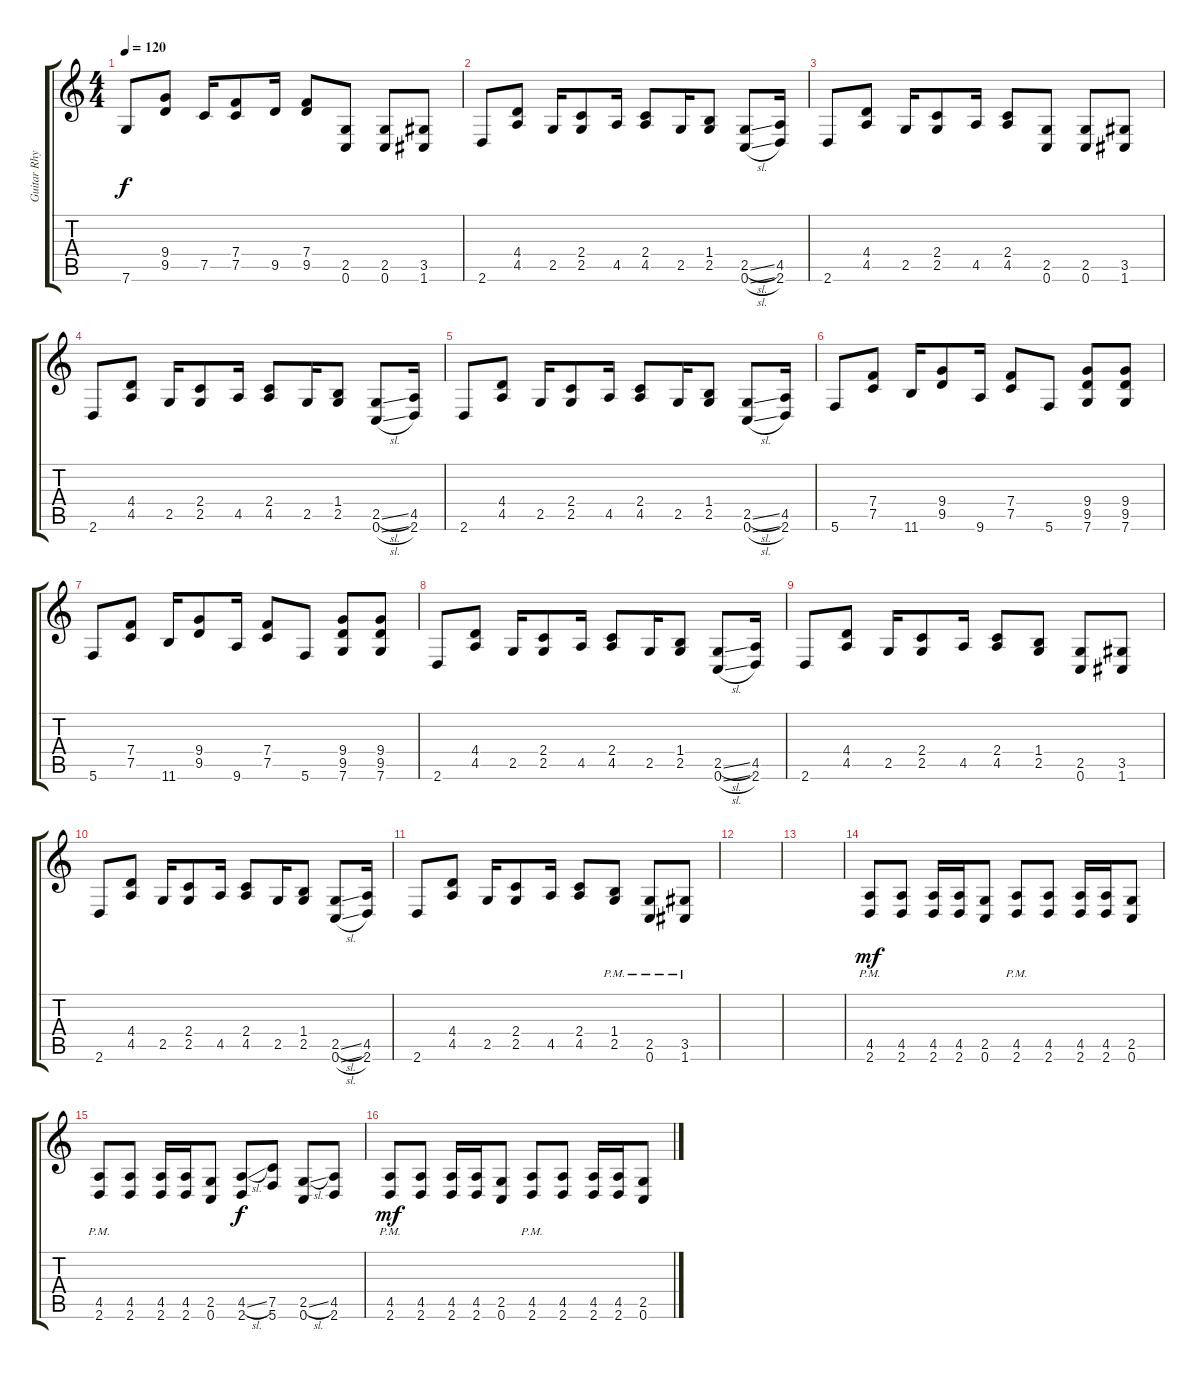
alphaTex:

\track ("Guitar Rhythm" "Guitar Rhy") {instrument distortionguitar}
\staff {score tabs}
\tuning (C4 G3 Eb3 Bb2 F2 C2) {hide}
\ts (4 4)
\tempo 120
\clef g2
\ks c
7.6.8{dy f} (9.4 9.5).8 7.5.16 (7.4 7.5).8 9.5.16 (7.4 9.5).8 (2.5 0.6).8 (2.5 0.6).8 (3.5 1.6).8 |
2.6.8 (4.4 4.5).8 2.5.16 (2.4 2.5).8 4.5.16 (2.4 4.5).8 2.5.16 (1.4 2.5).8 (2.5{sl} 0.6{sl}).8 (4.5 2.6).16 |
2.6.8 (4.4 4.5).8 2.5.16 (2.4 2.5).8 4.5.16 (2.4 4.5).8 (2.5 0.6).8 (2.5 0.6).8 (3.5 1.6).8 |
2.6.8 (4.4 4.5).8 2.5.16 (2.4 2.5).8 4.5.16 (2.4 4.5).8 2.5.16 (1.4 2.5).8 (2.5{sl} 0.6{sl}).8 (4.5 2.6).16 |
2.6.8 (4.4 4.5).8 2.5.16 (2.4 2.5).8 4.5.16 (2.4 4.5).8 2.5.16 (1.4 2.5).8 (2.5{sl} 0.6{sl}).8 (4.5 2.6).16 |
5.6.8 (7.4 7.5).8 11.6.16 (9.4 9.5).8 9.6.16 (7.4 7.5).8 5.6.8 (9.4 9.5 7.6).8 (9.4 9.5 7.6).8 |
5.6.8 (7.4 7.5).8 11.6.16 (9.4 9.5).8 9.6.16 (7.4 7.5).8 5.6.8 (9.4 9.5 7.6).8 (9.4 9.5 7.6).8 |
2.6.8 (4.4 4.5).8 2.5.16 (2.4 2.5).8 4.5.16 (2.4 4.5).8 2.5.16 (1.4 2.5).8 (2.5{sl} 0.6{sl}).8 (4.5 2.6).16 |
2.6.8 (4.4 4.5).8 2.5.16 (2.4 2.5).8 4.5.16 (2.4 4.5).8 (1.4 2.5).8 (2.5 0.6).8 (3.5 1.6).8 |
2.6.8 (4.4 4.5).8 2.5.16 (2.4 2.5).8 4.5.16 (2.4 4.5).8 2.5.16 (1.4 2.5).8 (2.5{sl} 0.6{sl}).8 (4.5 2.6).16 |
2.6.8 (4.4 4.5).8 2.5.16 (2.4 2.5).8 4.5.16 (2.4 4.5).8 (1.4{pm} 2.5{pm}).8 (2.5{pm} 0.6{pm}).8 (3.5{pm} 1.6{pm}).8 |
|
|
(4.5{pm} 2.6{pm}).8{dy mf} (4.5 2.6).8 (4.5 2.6).16 (4.5 2.6).16 (2.5 0.6).8 (4.5{pm} 2.6{pm}).8 (4.5 2.6).8 (4.5 2.6).16 (4.5 2.6).16 (2.5 0.6).8 |
(4.5{pm} 2.6{pm}).8 (4.5 2.6).8 (4.5 2.6).16 (4.5 2.6).16 (2.5 0.6).8 (4.5{sl} 2.6).8{dy f} (7.5 5.6).8 (2.5{sl} 0.6).8 (4.5 2.6).8 |
(4.5{pm} 2.6{pm}).8{dy mf} (4.5 2.6).8 (4.5 2.6).16 (4.5 2.6).16 (2.5 0.6).8 (4.5{pm} 2.6{pm}).8 (4.5 2.6).8 (4.5 2.6).16 (4.5 2.6).16 (2.5 0.6).8
